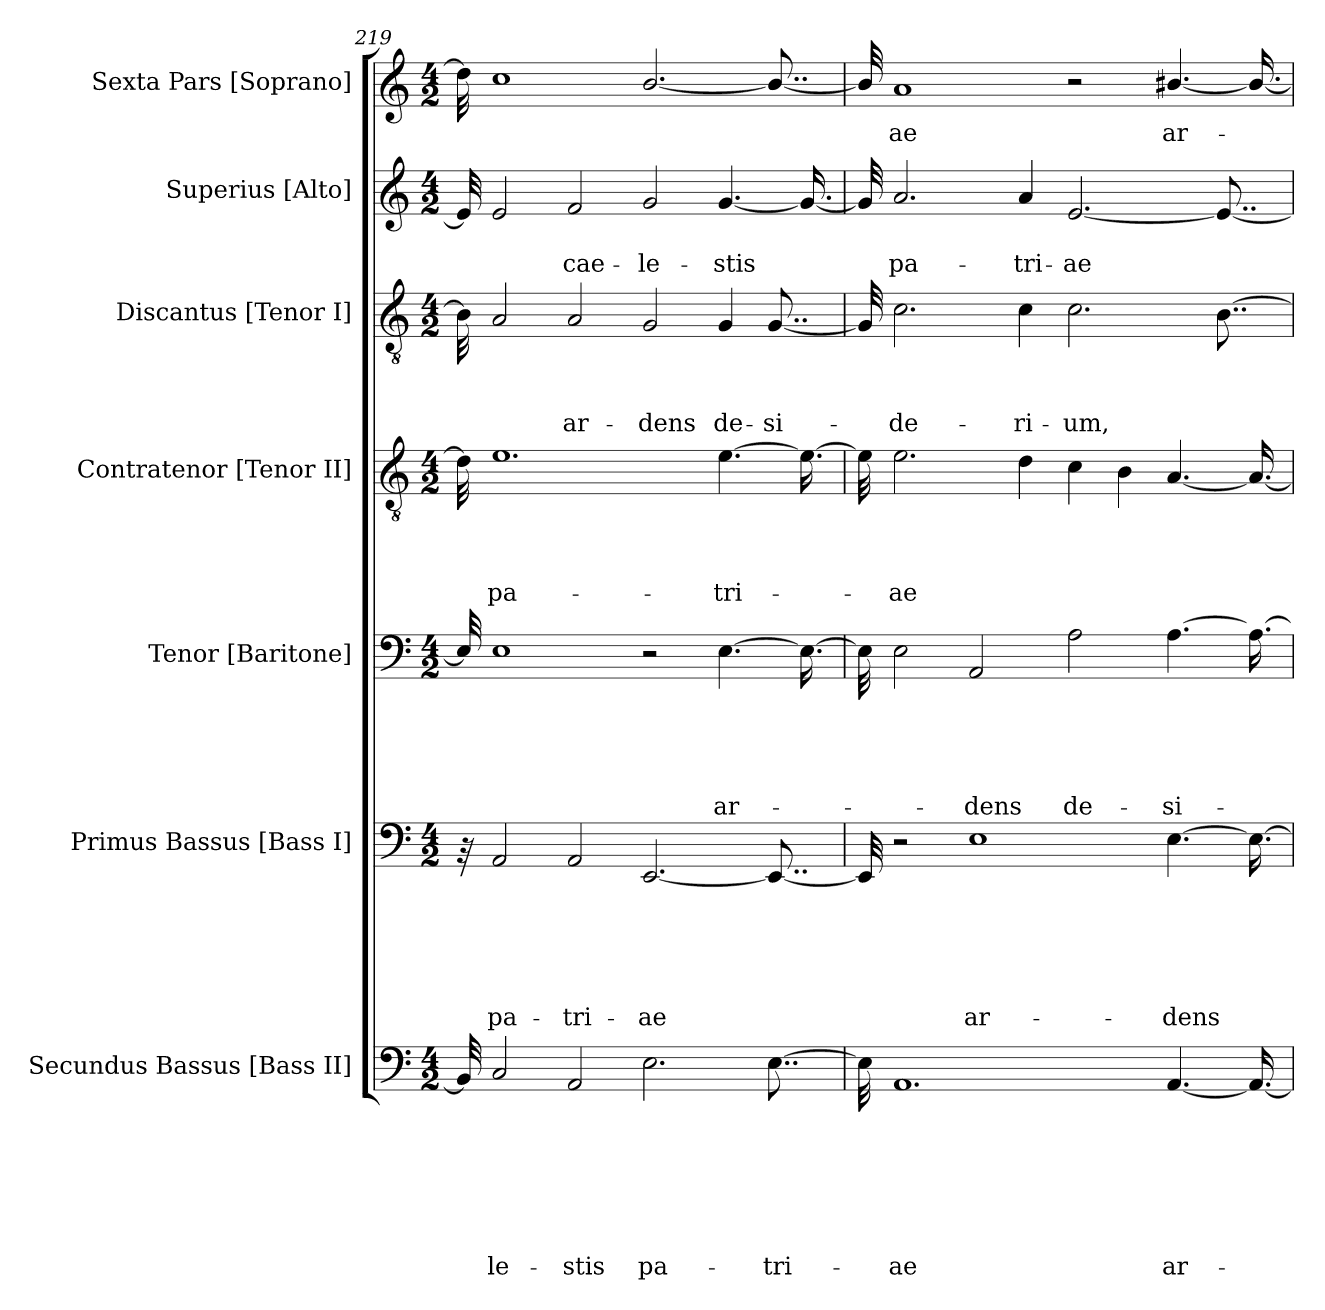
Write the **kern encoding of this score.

**kern	**text	**text	**text	**text	**text	**text	**text	**kern	**text	**text	**text	**text	**text	**text	**kern	**text	**text	**text	**text	**text	**kern	**text	**text	**text	**text	**kern	**text	**text	**text	**kern	**text	**text	**kern	**text
*part7	*part7	*part7	*part7	*part7	*part7	*part7	*part7	*part6	*part6	*part6	*part6	*part6	*part6	*part6	*part5	*part5	*part5	*part5	*part5	*part5	*part4	*part4	*part4	*part4	*part4	*part3	*part3	*part3	*part3	*part2	*part2	*part2	*part1	*part1
*staff7	*staff7	*staff7	*staff7	*staff7	*staff7	*staff7	*staff7	*staff6	*staff6	*staff6	*staff6	*staff6	*staff6	*staff6	*staff5	*staff5	*staff5	*staff5	*staff5	*staff5	*staff4	*staff4	*staff4	*staff4	*staff4	*staff3	*staff3	*staff3	*staff3	*staff2	*staff2	*staff2	*staff1	*staff1
*I"Secundus Bassus [Bass II]	*	*	*	*	*	*	*	*I"Primus Bassus [Bass I]	*	*	*	*	*	*	*I"Tenor [Baritone]	*	*	*	*	*	*I"Contratenor [Tenor II]	*	*	*	*	*I"Discantus [Tenor I]	*	*	*	*I"Superius [Alto]	*	*	*I"Sexta Pars [Soprano]	*
*I'B II	*	*	*	*	*	*	*	*I'B I	*	*	*	*	*	*	*I'Bar	*	*	*	*	*	*I'T II	*	*	*	*	*I'T I	*	*	*	*I'A	*	*	*I'S	*
*clefF4	*	*	*	*	*	*	*	*clefF4	*	*	*	*	*	*	*clefF4	*	*	*	*	*	*clefGv2	*	*	*	*	*clefGv2	*	*	*	*clefG2	*	*	*clefG2	*
*k[]	*	*	*	*	*	*	*	*k[]	*	*	*	*	*	*	*k[]	*	*	*	*	*	*k[]	*	*	*	*	*k[]	*	*	*	*k[]	*	*	*k[]	*
*C:	*	*	*	*	*	*	*	*C:	*	*	*	*	*	*	*C:	*	*	*	*	*	*C:	*	*	*	*	*C:	*	*	*	*C:	*	*	*C:	*
*M4/2	*	*	*	*	*	*	*	*M4/2	*	*	*	*	*	*	*M4/2	*	*	*	*	*	*M4/2	*	*	*	*	*M4/2	*	*	*	*M4/2	*	*	*M4/2	*
=219	=219	=219	=219	=219	=219	=219	=219	=219	=219	=219	=219	=219	=219	=219	=219	=219	=219	=219	=219	=219	=219	=219	=219	=219	=219	=219	=219	=219	=219	=219	=219	=219	=219	=219
32BB/]	.	.	.	.	.	.	.	32rAA	.	.	.	.	.	.	32E/]	.	.	.	.	.	32d\]	.	.	.	.	32B\]	.	.	.	32e/]	.	.	32dd\]	.
!	!	!	!	!	!	!	!LO:LY:b:rj	!	!	!	!	!	!	!LO:LY:b	!	!	!	!	!	!	!	!	!	!	!LO:LY:b	!	!	!	!	!	!	!	!	!
2C/	.	.	.	.	.	.	-le-	2AA/	.	.	.	.	.	pa-	1E	.	.	.	.	.	1.e	.	.	.	pa-	2A/	.	.	.	2e/	.	.	1cc	.
!	!	!	!	!	!	!	!LO:LY:b:rj	!	!	!	!	!	!	!LO:LY:b	!	!	!	!	!	!	!	!	!	!	!	!	!	!	!LO:LY:b	!	!	!LO:LY:b	!	!
2AA/	.	.	.	.	.	.	-stis	2AA/	.	.	.	.	.	-tri-	.	.	.	.	.	.	.	.	.	.	.	2A/	.	.	ar-	2f/	.	cae-	.	.
!	!	!	!	!	!	!	!LO:LY:b:rj	!	!	!	!	!	!	!LO:LY:b	!	!	!	!	!	!	!	!	!	!	!	!	!	!	!LO:LY:b	!	!	!LO:LY:b	!	!
2.E\	.	.	.	.	.	.	pa-	[<2.EE/	.	.	.	.	.	-ae	2r	.	.	.	.	.	.	.	.	.	.	2G/	.	.	-dens	2g/	.	-le-	[<2.b/	.
!	!	!	!	!	!	!	!	!	!	!	!	!	!	!	!	!	!	!	!	!LO:LY:b	!	!	!	!	!LO:LY:b	!	!	!	!LO:LY:b	!	!	!LO:LY:b	!	!
.	.	.	.	.	.	.	.	.	.	.	.	.	.	.	[>4.E\	.	.	.	.	ar-	[>4.e\	.	.	.	-tri-	4G/	.	.	de-	[<4.g/	.	-stis	.	.
!	!	!	!	!	!	!	!LO:LY:b:rj	!	!	!	!	!	!	!	!	!	!	!	!	!	!	!	!	!	!	!	!	!	!LO:LY:b	!	!	!	!	!
[>8..E\	.	.	.	.	.	.	-tri-	8..EE/_	.	.	.	.	.	.	.	.	.	.	.	.	.	.	.	.	.	[<8..G/	.	.	-si-	.	.	.	8..b/_	.
.	.	.	.	.	.	.	.	.	.	.	.	.	.	.	16.E\_	.	.	.	.	.	16.e\_	.	.	.	.	.	.	.	.	16.g/_	.	.	.	.
=220	=220	=220	=220	=220	=220	=220	=220	=220	=220	=220	=220	=220	=220	=220	=220	=220	=220	=220	=220	=220	=220	=220	=220	=220	=220	=220	=220	=220	=220	=220	=220	=220	=220	=220
32E\]	.	.	.	.	.	.	.	32EE/]	.	.	.	.	.	.	32E\]	.	.	.	.	.	32e\]	.	.	.	.	32G/]	.	.	.	32g/]	.	.	32b/]	.
!	!	!	!	!	!	!	!LO:LY:b:rj	!	!	!	!	!	!	!	!	!	!	!	!	!	!	!	!	!	!LO:LY:b	!	!	!	!LO:LY:b	!	!	!LO:LY:b	!	!LO:LY:b
1.AA	.	.	.	.	.	.	-ae	2r	.	.	.	.	.	.	2E\	.	.	.	.	.	2.e\	.	.	.	-ae	2.c\	.	.	-de-	2.a/	.	pa-	1a	-ae
!	!	!	!	!	!	!	!	!	!	!	!	!	!	!LO:LY:b	!	!	!	!	!	!LO:LY:b	!	!	!	!	!	!	!	!	!	!	!	!	!	!
.	.	.	.	.	.	.	.	1E	.	.	.	.	.	ar-	2AA/	.	.	.	.	-dens	.	.	.	.	.	.	.	.	.	.	.	.	.	.
!	!	!	!	!	!	!	!	!	!	!	!	!	!	!	!	!	!	!	!	!	!	!	!	!	!	!	!	!	!LO:LY:b	!	!	!LO:LY:b	!	!
.	.	.	.	.	.	.	.	.	.	.	.	.	.	.	.	.	.	.	.	.	4d\	.	.	.	.	4c\	.	.	-ri-	4a/	.	-tri-	.	.
!	!	!	!	!	!	!	!	!	!	!	!	!	!	!	!	!	!	!	!	!LO:LY:b	!	!	!	!	!	!	!	!	!LO:LY:b	!	!	!LO:LY:b	!	!
.	.	.	.	.	.	.	.	.	.	.	.	.	.	.	2A\	.	.	.	.	de-	4c\	.	.	.	.	2.c\	.	.	-um,	[>2.e/	.	-ae	2r	.
.	.	.	.	.	.	.	.	.	.	.	.	.	.	.	.	.	.	.	.	.	4B\	.	.	.	.	.	.	.	.	.	.	.	.	.
!	!	!	!	!	!	!	!LO:LY:b:rj	!	!	!	!	!	!	!LO:LY:b	!	!	!	!	!	!LO:LY:b	!	!	!	!	!	!	!	!	!	!	!	!	!	!LO:LY:b
[>4.AA/	.	.	.	.	.	.	ar-	[>4.E\	.	.	.	.	.	-dens	[>4.A\	.	.	.	.	-si-	[<4.A/	.	.	.	.	.	.	.	.	.	.	.	[<4.b#X/	ar-
.	.	.	.	.	.	.	.	.	.	.	.	.	.	.	.	.	.	.	.	.	.	.	.	.	.	[>8..B\	.	.	.	8..e/_	.	.	.	.
16.AA/_	.	.	.	.	.	.	.	16.E\_	.	.	.	.	.	.	16.A\_	.	.	.	.	.	16.A/_	.	.	.	.	.	.	.	.	.	.	.	16.b#/_	.
=	=	=	=	=	=	=	=	=	=	=	=	=	=	=	=	=	=	=	=	=	=	=	=	=	=	=	=	=	=	=	=	=	=	=
*-	*-	*-	*-	*-	*-	*-	*-	*-	*-	*-	*-	*-	*-	*-	*-	*-	*-	*-	*-	*-	*-	*-	*-	*-	*-	*-	*-	*-	*-	*-	*-	*-	*-	*-
